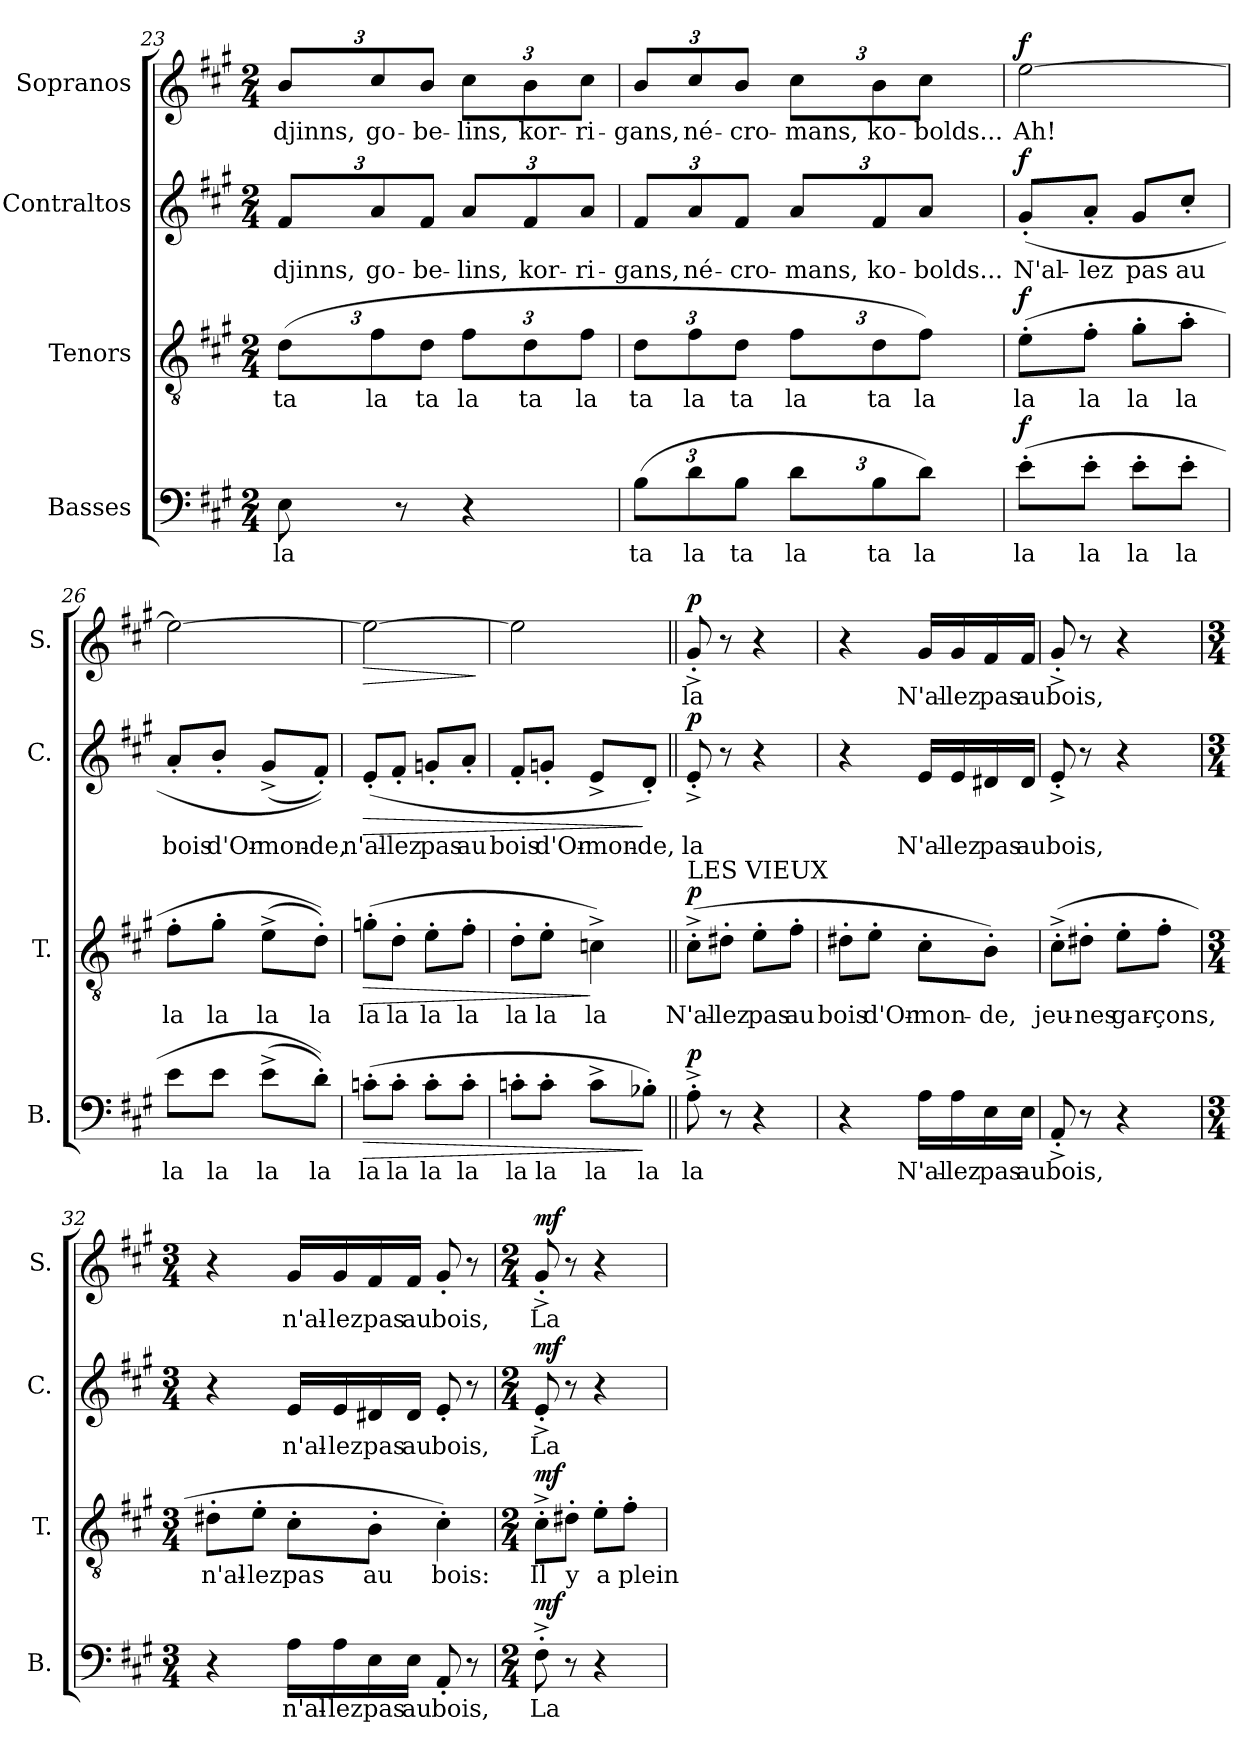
**kern	**text	**dynam	**kern	**text	**dynam	**kern	**text	**dynam	**kern	**text	**dynam
*part4	*part4	*part4	*part3	*part3	*part3	*part2	*part2	*part2	*part1	*part1	*part1
*staff4	*staff4	*staff4	*staff3	*staff3	*staff3	*staff2	*staff2	*staff2	*staff1	*staff1	*staff1
*I"Basses	*	*	*I"Tenors	*	*	*I"Contraltos	*	*	*I"Sopranos	*	*
*I'B.	*	*	*I'T.	*	*	*I'C.	*	*	*I'S.	*	*
*clefF4	*	*	*clefGv2	*	*	*clefG2	*	*	*clefG2	*	*
*	*	*	*ITrd7c12	*	*	*	*	*	*	*	*
*k[f#c#g#]	*	*	*k[f#c#g#]	*	*	*k[f#c#g#]	*	*	*k[f#c#g#]	*	*
*A:	*	*	*A:	*	*	*A:	*	*	*A:	*	*
*M2/4	*	*	*M2/4	*	*	*M2/4	*	*	*M2/4	*	*
=23	=23	=23	=23	=23	=23	=23	=23	=23	=23	=23	=23
!	!LO:LY:b	!	!	!	!	!	!	!	!	!	!
*	*	*	*Xbrackettup	*	*	*	*	*	*	*	*
!	!	!	!	!LO:LY:b	!	!	!	!	!	!	!
*	*	*	*	*	*	*Xbrackettup	*	*	*	*	*
!	!	!	!	!	!	!	!LO:LY:b	!	!	!	!
*	*	*	*	*	*	*	*	*	*Xbrackettup	*	*
!	!	!	!	!	!	!	!	!	!	!LO:LY:b	!
8E\	la	.	(>12D\L	ta	.	12f#/L	djinns,	.	12b/L	djinns,	.
!	!	!	!	!LO:LY:b	!	!	!LO:LY:b	!	!	!LO:LY:b	!
.	.	.	12F#\	la	.	12a/	go-	.	12cc#/	go-	.
8r	.	.	.	.	.	.	.	.	.	.	.
!	!	!	!	!LO:LY:b	!	!	!LO:LY:b	!	!	!LO:LY:b	!
.	.	.	12D\J	ta	.	12f#/J	-be-	.	12b/J	-be-	.
!	!	!	!	!LO:LY:b	!	!	!LO:LY:b	!	!	!LO:LY:b	!
4r	.	.	12F#\L	la	.	12a/L	-lins,	.	12cc#\L	-lins,	.
!	!	!	!	!LO:LY:b	!	!	!LO:LY:b	!	!	!LO:LY:b	!
.	.	.	12D\	ta	.	12f#/	kor-	.	12b\	kor-	.
!	!	!	!	!LO:LY:b	!	!	!LO:LY:b	!	!	!LO:LY:b	!
.	.	.	12F#\J	la	.	12a/J	-ri-	.	12cc#\J	-ri-	.
=24	=24	=24	=24	=24	=24	=24	=24	=24	=24	=24	=24
*Xbrackettup	*	*	*	*	*	*	*	*	*	*	*
!	!LO:LY:b	!	!	!LO:LY:b	!	!	!LO:LY:b	!	!	!LO:LY:b	!
(>12B\L	ta	.	12D\L	ta	.	12f#/L	-gans,	.	12b/L	-gans,	.
!	!LO:LY:b	!	!	!LO:LY:b	!	!	!LO:LY:b	!	!	!LO:LY:b	!
12d\	la	.	12F#\	la	.	12a/	né-	.	12cc#/	né-	.
!	!LO:LY:b	!	!	!LO:LY:b	!	!	!LO:LY:b	!	!	!LO:LY:b	!
12B\J	ta	.	12D\J	ta	.	12f#/J	-cro-	.	12b/J	-cro-	.
!	!LO:LY:b	!	!	!LO:LY:b	!	!	!LO:LY:b	!	!	!LO:LY:b	!
12d\L	la	.	12F#\L	la	.	12a/L	-mans,	.	12cc#\L	-mans,	.
!	!LO:LY:b	!	!	!LO:LY:b	!	!	!LO:LY:b	!	!	!LO:LY:b	!
12B\	ta	.	12D\	ta	.	12f#/	ko-	.	12b\	ko-	.
!	!LO:LY:b	!	!	!LO:LY:b	!	!	!LO:LY:b	!	!	!LO:LY:b	!
12d\J)	la	.	12F#\J)	la	.	12a/J	-bolds...	.	12cc#\J	-bolds...	.
!!LO:LB:g=z
=25	=25	=25	=25	=25	=25	=25	=25	=25	=25	=25	=25
!	!LO:LY:b	!LO:DY:b	!	!LO:LY:b	!LO:DY:b	!	!LO:LY:b	!LO:DY:b	!	!LO:LY:b	!LO:DY:b
(>8e'\L	la	f	(>8E'\L	la	f	(>8g#'/L	N'al-	f	[2ee\	Ah!	f
!	!LO:LY:b	!	!	!LO:LY:b	!	!	!LO:LY:b	!	!	!	!
8e'\J	la	.	8F#'\J	la	.	8a'/J	-lez	.	.	.	.
!	!LO:LY:b	!	!	!LO:LY:b	!	!	!LO:LY:b	!	!	!	!
8e'\L	la	.	8G#'\L	la	.	8g#/L	pas	.	.	.	.
!	!LO:LY:b	!	!	!LO:LY:b	!	!	!LO:LY:b	!	!	!	!
8e'\J	la	.	8A'\J	la	.	8cc#'/J	au	.	.	.	.
=26	=26	=26	=26	=26	=26	=26	=26	=26	=26	=26	=26
!	!LO:LY:b	!	!	!LO:LY:b	!	!	!LO:LY:b	!	!	!	!
8e\L	la	.	8F#'\L	la	.	8a'/L	bois	.	2ee\_	.	.
!	!LO:LY:b	!	!	!LO:LY:b	!	!	!LO:LY:b	!	!	!	!
8e\J	la	.	8G#'\J	la	.	8b'/J	d'Or-	.	.	.	.
!	!LO:LY:b	!	!	!LO:LY:b	!	!	!LO:LY:b	!	!	!	!
(>8e^\L	la	.	(>8E^\L	la	.	(<8g#^/L	-mon-	.	.	.	.
!	!LO:LY:b	!	!	!LO:LY:b	!	!	!LO:LY:b	!	!	!	!
8d'\J))	la	.	8D'\J))	la	.	8f#'/J))	-de,	.	.	.	.
=27	=27	=27	=27	=27	=27	=27	=27	=27	=27	=27	=27
!	!LO:LY:b	!LO:HP:b	!	!LO:LY:b	!LO:HP:b	!	!LO:LY:b	!LO:HP:b	!	!	!LO:HP:b
(>8cn'\L	la	>	(>8Gn'\L	la	>	(>8e'/L	n'al-	>	2ee\_	.	>
!	!LO:LY:b	!	!	!LO:LY:b	!	!	!LO:LY:b	!	!	!	!
8c'\J	la	.	8D'\J	la	.	8f#'/J	-lez	.	.	.	.
!	!LO:LY:b	!	!	!LO:LY:b	!	!	!LO:LY:b	!	!	!	!
8c'\L	la	.	8E'\L	la	.	8gn'/L	pas	.	.	.	.
!	!LO:LY:b	!	!	!LO:LY:b	!	!	!LO:LY:b	!	!	!	!
8c'\J	la	.	8F#'\J	la	.	8a'/J	au	.	.	.	.
.	.	.	.	.	.	.	.	.	.	.	]
=28	=28	=28	=28	=28	=28	=28	=28	=28	=28	=28	=28
!	!LO:LY:b	!	!	!LO:LY:b	!	!	!LO:LY:b	!	!	!	!
8cn'\L	la	.	8D'\L	la	.	8f#'/L	bois	.	2ee\]	.	.
!	!LO:LY:b	!	!	!LO:LY:b	!	!	!LO:LY:b	!	!	!	!
8c'\J	la	.	8E'\J	la	.	8gn'/J	d'Or-	.	.	.	.
!	!LO:LY:b	!	!	!LO:LY:b	!	!	!LO:LY:b	!	!	!	!
8c^\L	la	.	4Cn^\)	la	]	8e^/L	-mon-	.	.	.	.
!	!LO:LY:b	!	!	!	!	!	!LO:LY:b	!	!	!	!
8B-X'\J)	la	]	.	.	.	8d'/J)	-de,	]	.	.	.
!!LO:PB:g=z
=29||	=29||	=29||	=29||	=29||	=29||	=29||	=29||	=29||	=29||	=29||	=29||
!	!	!	!LO:TX:a:t=LES VIEUX	!	!	!	!	!	!	!	!
!	!LO:LY:b	!LO:DY:b	!	!LO:LY:b	!LO:DY:b	!	!LO:LY:b	!LO:DY:b	!	!LO:LY:b	!LO:DY:b
8A'^\	la	p	(>8C#'^\L	N'al-	p	8e'^/	la	p	8g#'^/	la	p
!	!	!	!	!LO:LY:b	!	!	!	!	!	!	!
8r	.	.	8D#X'\J	-lez	.	8r	.	.	8r	.	.
!	!	!	!	!LO:LY:b	!	!	!	!	!	!	!
4r	.	.	8E'\L	pas	.	4r	.	.	4r	.	.
!	!	!	!	!LO:LY:b	!	!	!	!	!	!	!
.	.	.	8F#'\J	au	.	.	.	.	.	.	.
=30	=30	=30	=30	=30	=30	=30	=30	=30	=30	=30	=30
!	!	!	!	!LO:LY:b	!	!	!	!	!	!	!
4r	.	.	8D#X'\L	bois	.	4r	.	.	4r	.	.
!	!	!	!	!LO:LY:b	!	!	!	!	!	!	!
.	.	.	8E'\J	d'Or-	.	.	.	.	.	.	.
!	!LO:LY:b	!	!	!LO:LY:b	!	!	!LO:LY:b	!	!	!LO:LY:b	!
16A\LL	N'al-	.	8C#'\L	-mon-	.	16e/LL	N'al-	.	16g#/LL	N'al-	.
!	!LO:LY:b	!	!	!	!	!	!LO:LY:b	!	!	!LO:LY:b	!
16A\	-lez	.	.	.	.	16e/	-lez	.	16g#/	-lez	.
!	!LO:LY:b	!	!	!LO:LY:b	!	!	!LO:LY:b	!	!	!LO:LY:b	!
16E\	pas	.	8BB'\J)	-de,	.	16d#X/	pas	.	16f#/	pas	.
!	!LO:LY:b	!	!	!	!	!	!LO:LY:b	!	!	!LO:LY:b	!
16E\JJ	au	.	.	.	.	16d#/JJ	au	.	16f#/JJ	au	.
=31	=31	=31	=31	=31	=31	=31	=31	=31	=31	=31	=31
!	!LO:LY:b	!	!	!LO:LY:b	!	!	!LO:LY:b	!	!	!LO:LY:b	!
8AA'^/	bois,	.	(>8C#'^\L	jeu-	.	8e'^/	bois,	.	8g#'^/	bois,	.
!	!	!	!	!LO:LY:b	!	!	!	!	!	!	!
8r	.	.	8D#X'\J	-nes	.	8r	.	.	8r	.	.
!	!	!	!	!LO:LY:b	!	!	!	!	!	!	!
4r	.	.	8E'\L	gar-	.	4r	.	.	4r	.	.
!	!	!	!	!LO:LY:b	!	!	!	!	!	!	!
.	.	.	8F#'\J	-çons,	.	.	.	.	.	.	.
=32	=32	=32	=32	=32	=32	=32	=32	=32	=32	=32	=32
*M3/4	*	*	*M3/4	*	*	*M3/4	*	*	*M3/4	*	*
!	!	!	!	!LO:LY:b	!	!	!	!	!	!	!
4r	.	.	8D#X'\L	n'al-	.	4r	.	.	4r	.	.
!	!	!	!	!LO:LY:b	!	!	!	!	!	!	!
.	.	.	8E'\J	-lez	.	.	.	.	.	.	.
!	!LO:LY:b	!	!	!LO:LY:b	!	!	!LO:LY:b	!	!	!LO:LY:b	!
16A\LL	n'al-	.	8C#'\L	pas	.	16e/LL	n'al-	.	16g#/LL	n'al-	.
!	!LO:LY:b	!	!	!	!	!	!LO:LY:b	!	!	!LO:LY:b	!
16A\	-lez	.	.	.	.	16e/	-lez	.	16g#/	-lez	.
!	!LO:LY:b	!	!	!LO:LY:b	!	!	!LO:LY:b	!	!	!LO:LY:b	!
16E\	pas	.	8BB'\J	au	.	16d#X/	pas	.	16f#/	pas	.
!	!LO:LY:b	!	!	!	!	!	!LO:LY:b	!	!	!LO:LY:b	!
16E\JJ	au	.	.	.	.	16d#/JJ	au	.	16f#/JJ	au	.
!	!LO:LY:b	!	!	!LO:LY:b	!	!	!LO:LY:b	!	!	!LO:LY:b	!
8AA'/	bois,	.	4C#'\)	bois:	.	8e'/	bois,	.	8g#'/	bois,	.
8r	.	.	.	.	.	8r	.	.	8r	.	.
!!LO:PB:g=z
=33	=33	=33	=33	=33	=33	=33	=33	=33	=33	=33	=33
*M2/4	*	*	*M2/4	*	*	*M2/4	*	*	*M2/4	*	*
!	!LO:LY:b	!LO:DY:b	!	!LO:LY:b	!LO:DY:b	!	!LO:LY:b	!LO:DY:b	!	!LO:LY:b	!LO:DY:b
8F#'^\	La	mf	8C#'^\L	Il	mf	8e'^/	La	mf	8g#'^/	La	mf
!	!	!	!	!LO:LY:b	!	!	!	!	!	!	!
8r	.	.	8D#X'\J	y	.	8r	.	.	8r	.	.
!	!	!	!	!LO:LY:b	!	!	!	!	!	!	!
4r	.	.	8E'\L	a	.	4r	.	.	4r	.	.
!	!	!	!	!LO:LY:b	!	!	!	!	!	!	!
.	.	.	8F#'\J	plein	.	.	.	.	.	.	.
=	=	=	=	=	=	=	=	=	=	=	=
*-	*-	*-	*-	*-	*-	*-	*-	*-	*-	*-	*-
